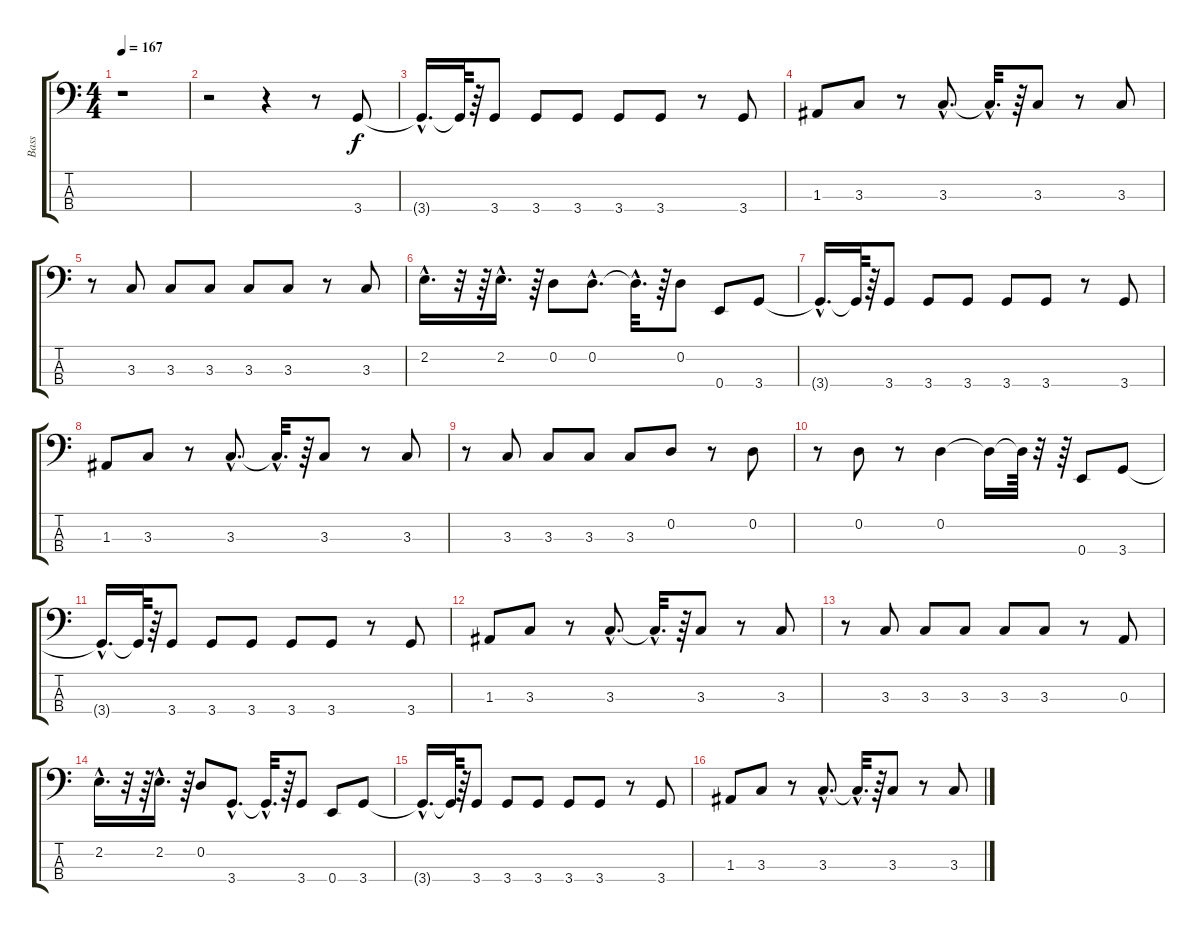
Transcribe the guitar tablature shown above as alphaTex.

\track ("Bass" "Bass") {instrument slapbass2}
\staff {score tabs}
\tuning (G2 D2 A1 E1) {hide}
\ts (4 4)
\tempo 167
\clef f4
\ks c
r.1{dy f instrument slapbass2} |
r.2 r.4 r.8 3.4.8 |
3.4{hac t}.16{d} 3.4{t}.64 r.64 3.4.8 3.4.8 3.4.8 3.4.8 3.4.8 r.8 3.4.8 |
1.3.8 3.3.8 r.8 3.3{hac}.8{d} 3.3{hac t}.32{d} r.64 3.3.8 r.8 3.3.8 |
r.8 3.3.8 3.3.8 3.3.8 3.3.8 3.3.8 r.8 3.3.8 |
2.2{hac}.16{d} r.32 r.64 2.2{hac}.16{d} r.64 0.2.8 0.2{hac}.8{d} 0.2{hac t}.32{d} r.64 0.2.8 0.4.8 3.4.8 |
3.4{hac t}.16{d} 3.4{t}.64 r.64 3.4.8 3.4.8 3.4.8 3.4.8 3.4.8 r.8 3.4.8 |
1.3.8 3.3.8 r.8 3.3{hac}.8{d} 3.3{hac t}.32{d} r.64 3.3.8 r.8 3.3.8 |
r.8 3.3.8 3.3.8 3.3.8 3.3.8 0.2.8 r.8 0.2.8 |
r.8 0.2.8 r.8 0.2.4 0.2{t}.16 0.2{t}.64 r.32 r.64 0.4.8 3.4.8 |
3.4{hac t}.16{d} 3.4{t}.64 r.64 3.4.8 3.4.8 3.4.8 3.4.8 3.4.8 r.8 3.4.8 |
1.3.8 3.3.8 r.8 3.3{hac}.8{d} 3.3{hac t}.32{d} r.64 3.3.8 r.8 3.3.8 |
r.8 3.3.8 3.3.8 3.3.8 3.3.8 3.3.8 r.8 0.3.8 |
2.2{hac}.16{d} r.32 r.64 2.2{hac}.16{d} r.64 0.2.8 3.4{hac}.8{d} 3.4{hac t}.32{d} r.64 3.4.8 0.4.8 3.4.8 |
3.4{hac t}.16{d} 3.4{t}.64 r.64 3.4.8 3.4.8 3.4.8 3.4.8 3.4.8 r.8 3.4.8 |
1.3.8 3.3.8 r.8 3.3{hac}.8{d} 3.3{hac t}.32{d} r.64 3.3.8 r.8 3.3.8
